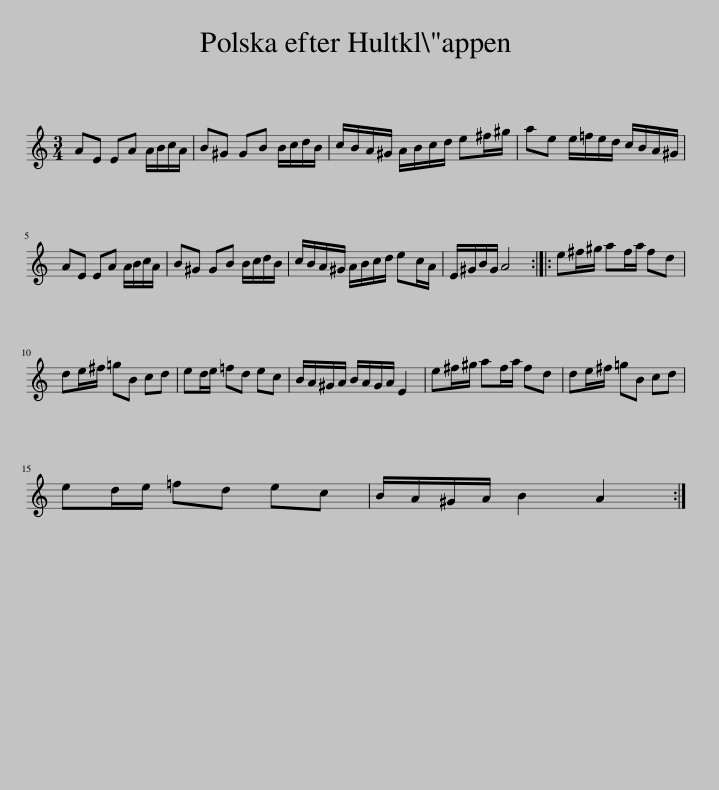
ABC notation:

X:1
L:1/8
M:3/4
I:linebreak $
K:C
V:1 treble
V:1
 AE EA A/B/c/A/ | B^G GB B/c/d/B/ | c/B/A/^G/ A/B/c/d/ e^f/^g/ | ae e/=f/e/d/ c/B/A/^G/ |$ AE EA A/B/c/A/ | %5
 B^G GB B/c/d/B/ | c/B/A/^G/ A/B/c/d/ ec/A/ | E/^G/B/G/ A4 :: e^f/^g/ af/a/ fd |$ de/^f/ =gB cd | %10
 ed/e/ =fd ec | B/A/^G/A/ B/A/G/A/ E2 | e^f/^g/ af/a/ fd | de/^f/ =gB cd |$ ed/e/ =fd ec | %15
 B/A/^G/A/ B2 A2 :| %16
